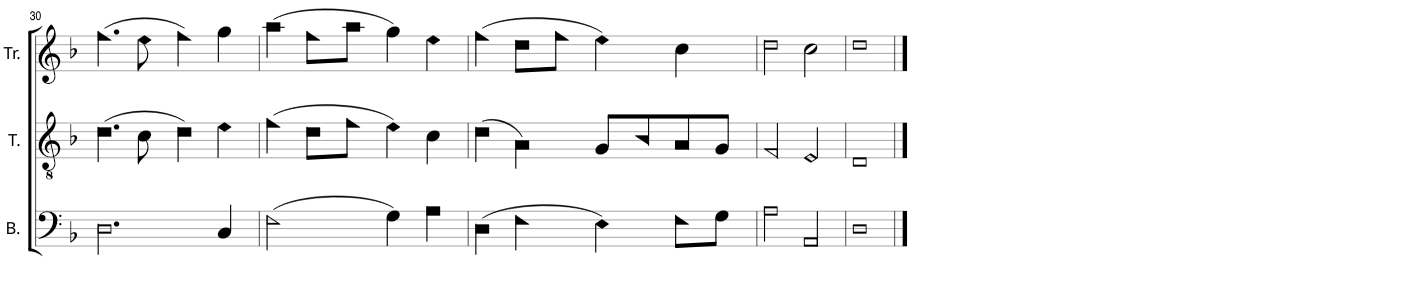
**kern	**kern	**kern
*part3	*part2	*part1
*staff3	*staff2	*staff1
*I"B.	*I"T.	*I"Tr.
*I'B.	*I'T.	*I'Tr.
!!LO:PB:g=z
*clefF4	*clefGv2	*clefG2
*k[b-]	*k[b-]	*k[b-]
*M4/4	*M4/4	*M4/4
*met(c)	*met(c)	*met(c)
=30	=30	=30
2.D!\	(4.d!\	(4.ff!\
.	8c!\	8ee!\
.	4d!\)	4ff!\)
4C!/	4e!\	4gg!\
=31	=31	=31
(2F!\	(4f!\	(4aa!\
.	8d!\L	8ff!\L
.	8f!\J	8aa!\J
4G!\)	4e!\)	4gg!\)
4A!\	4c!\	4ee!\
=32	=32	=32
(4D!\	(4d!\	(4ff!\
4F!\	4A!\)	8dd!\L
.	.	8ff!\J
4E!\)	8G!/L	4ee!\)
.	8B-!/	.
8F!\L	8A!/	4cc!\
8G!\J	8G!/J	.
=33	=33	=33
2A!\	2F!/	2dd!\
2AA!/	2E!/	2cc!\
=34	=34	=34
1D!	1D!	1dd!
==	==	==
*-	*-	*-
